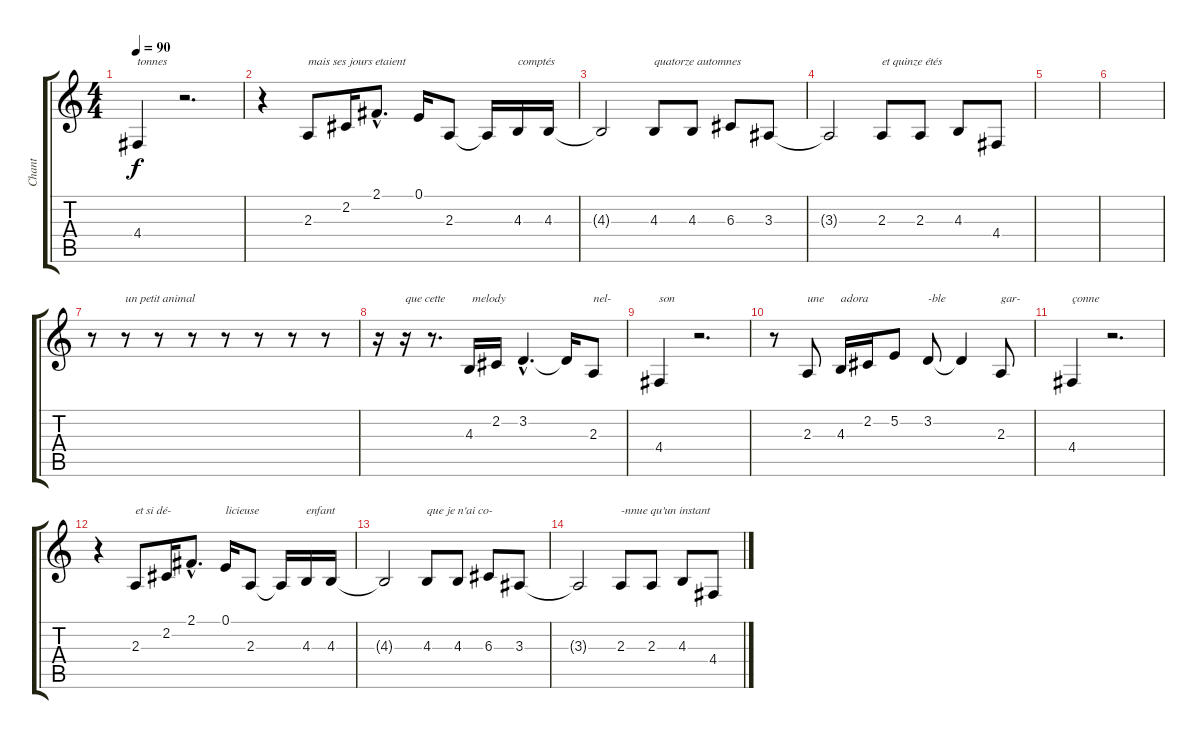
\track ("Chant" "Chant") {instrument acousticgrandpiano}
\staff {score tabs}
\tuning (E4 B3 G3 D3 A2 E2) {hide}
\ts (4 4)
\tempo 90
\clef g2
\ks c
4.4.4{txt "tonnes" dy f} r.2{d} |
r.4 2.3.8{txt "mais ses jours etaient"} 2.2.16 2.1{hac}.8{d} 0.1.16 2.3.8 2.3{t}.16 4.3.16{txt "comptés"} 4.3.16 |
4.3{t}.2 4.3.8{txt "quatorze automnes"} 4.3.8 6.3.8 3.3.8 |
3.3{t}.2 2.3.8{txt "et quinze étés"} 2.3.8 4.3.8 4.4.8 |
|
|
\section ("" "")
r.8 r.8{txt "un petit animal"} r.8 r.8 r.8 r.8 r.8 r.8 |
r.16 r.16{txt "que cette"} r.8{d} 4.3.16{txt " melody"} 2.2.16 3.2{hac}.4{d} 3.2{t}.16 2.3.8{txt "nel-"} |
4.4.4{txt "son"} r.2{d} |
r.8 2.3.8{txt "une"} 4.3.16{txt "adora"} 2.2.16 5.2.8 3.2.8{txt "-ble"} 3.2{t}.4 2.3.8{txt "gar-"} |
4.4.4{txt "çonne"} r.2{d} |
r.4 2.3.8{txt "et si dé-"} 2.2.16 2.1{hac}.8{d} 0.1.16{txt "licieuse"} 2.3.8 2.3{t}.16 4.3.16{txt "enfant"} 4.3.16 |
4.3{t}.2 4.3.8{txt "que je n'ai co-"} 4.3.8 6.3.8 3.3.8 |
3.3{t}.2 2.3.8{txt "-nnue qu'un instant"} 2.3.8 4.3.8 4.4.8
